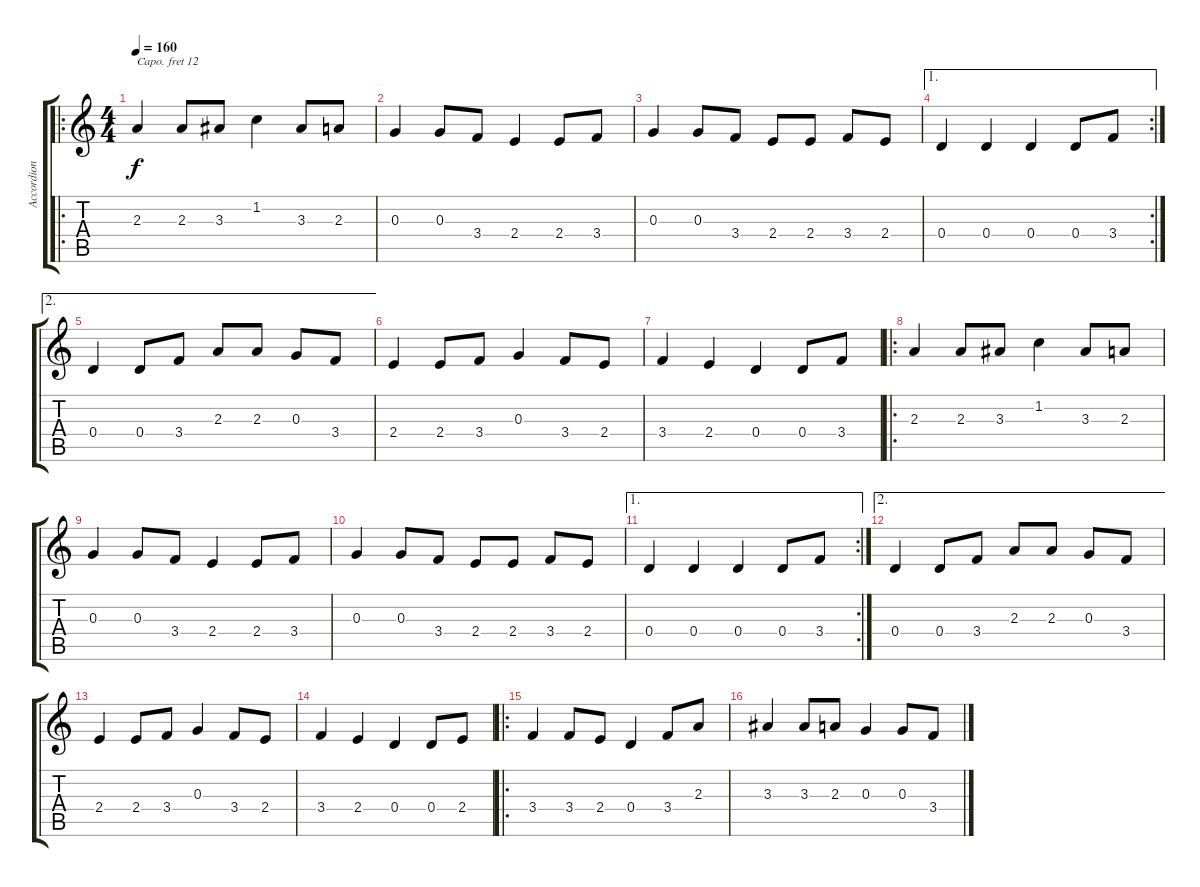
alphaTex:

\track ("Accordion" "Accordion") {instrument accordion}
\staff {score tabs}
\capo 12
\tuning (E4 B3 G3 D3 A2 E2) {hide}
\ro
\ts (4 4)
\tempo 160
\clef g2
\ks c
2.3.4{dy f} 2.3.8 3.3.8 1.2.4 3.3.8 2.3.8 |
0.3.4 0.3.8 3.4.8 2.4.4 2.4.8 3.4.8 |
0.3.4 0.3.8 3.4.8 2.4.8 2.4.8 3.4.8 2.4.8 |
\ae 1
\rc 2
0.4.4 0.4.4 0.4.4 0.4.8 3.4.8 |
\ae 2
0.4.4 0.4.8 3.4.8 2.3.8 2.3.8 0.3.8 3.4.8 |
2.4.4 2.4.8 3.4.8 0.3.4 3.4.8 2.4.8 |
3.4.4 2.4.4 0.4.4 0.4.8 3.4.8 |
\ro
2.3.4 2.3.8 3.3.8 1.2.4 3.3.8 2.3.8 |
0.3.4 0.3.8 3.4.8 2.4.4 2.4.8 3.4.8 |
0.3.4 0.3.8 3.4.8 2.4.8 2.4.8 3.4.8 2.4.8 |
\ae 1
\rc 2
0.4.4 0.4.4 0.4.4 0.4.8 3.4.8 |
\ae 2
0.4.4 0.4.8 3.4.8 2.3.8 2.3.8 0.3.8 3.4.8 |
2.4.4 2.4.8 3.4.8 0.3.4 3.4.8 2.4.8 |
3.4.4 2.4.4 0.4.4 0.4.8 2.4.8 |
\ro
3.4.4 3.4.8 2.4.8 0.4.4 3.4.8 2.3.8 |
3.3.4 3.3.8 2.3.8 0.3.4 0.3.8 3.4.8
